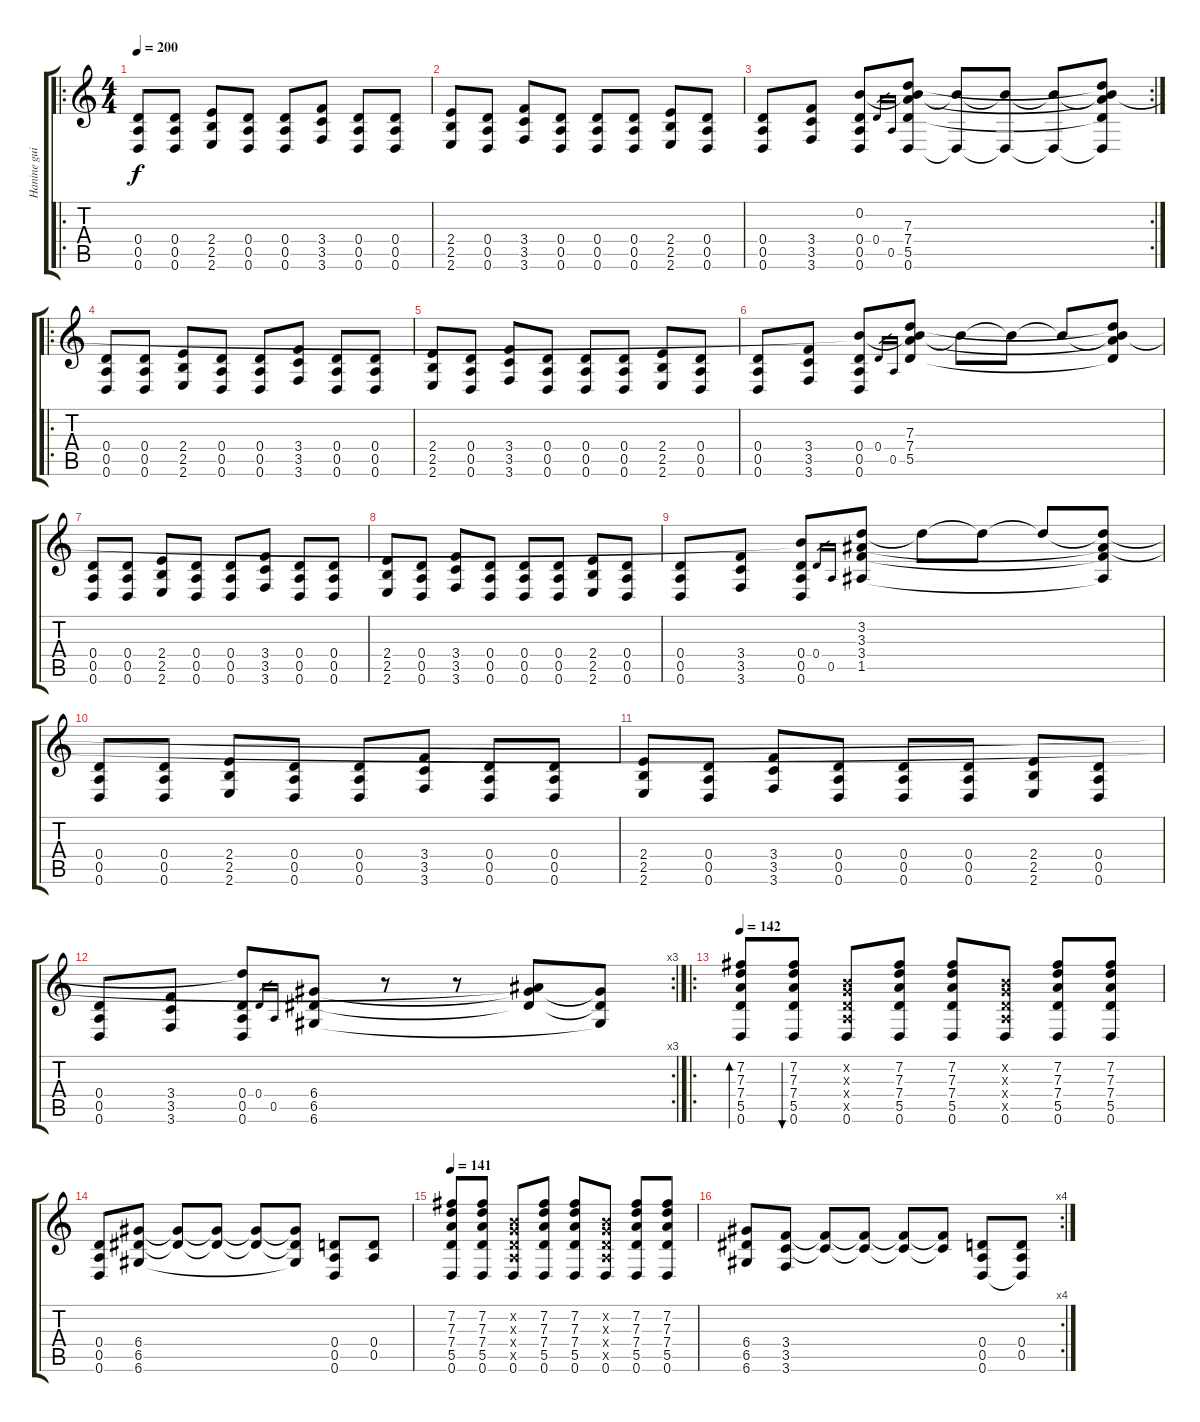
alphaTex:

\track ("Hanine guitars" "Hanine gui") {instrument distortionguitar}
\staff {score tabs}
\tuning (E4 B3 G3 D3 A2 D2) {hide}
\ro
\ts (4 4)
\tempo 200
\clef g2
\ks c
(0.4 0.5 0.6).8{dy f instrument distortionguitar} (0.4 0.5 0.6).8 (2.4 2.5 2.6).8 (0.4 0.5 0.6).8 (0.4 0.5 0.6).8 (3.4 3.5 3.6).8 (0.4 0.5 0.6).8 (0.4 0.5 0.6).8 |
(2.4 2.5 2.6).8 (0.4 0.5 0.6).8 (3.4 3.5 3.6).8 (0.4 0.5 0.6).8 (0.4 0.5 0.6).8 (0.4 0.5 0.6).8 (2.4 2.5 2.6).8 (0.4 0.5 0.6).8 |
\rc 2
(0.4 0.5 0.6).8 (3.4 3.5 3.6).8 (0.2 0.4 0.5 0.6).8 0.4.16{gr} 0.5.16{gr} (0.2{t} 7.3 7.4 5.5 0.6).8 (0.2{t} 0.6{t}).8 (0.2{t} 0.6{t}).8 (0.2{t} 0.6{t}).8 (0.2{t} 7.3{t} 7.4{t} 5.5{t} 0.6{t}).8 |
\ro
(0.4 0.5 0.6).8 (0.4 0.5 0.6).8 (2.4 2.5 2.6).8 (0.4 0.5 0.6).8 (0.4 0.5 0.6).8 (3.4 3.5 3.6).8 (0.4 0.5 0.6).8 (0.4 0.5 0.6).8 |
(2.4 2.5 2.6).8 (0.4 0.5 0.6).8 (3.4 3.5 3.6).8 (0.4 0.5 0.6).8 (0.4 0.5 0.6).8 (0.4 0.5 0.6).8 (2.4 2.5 2.6).8 (0.4 0.5 0.6).8 |
(0.4 0.5 0.6).8 (3.4 3.5 3.6).8 (0.2{t} 0.4 0.5 0.6).8 0.4.16{gr} 0.5.16{gr} (0.2{t} 7.3 7.4 5.5).8 0.2{t}.8 0.2{t}.8 0.2{t}.8 (0.2{t} 7.3{t} 7.4{t} 5.5{t}).8 |
(0.4 0.5 0.6).8 (0.4 0.5 0.6).8 (2.4 2.5 2.6).8 (0.4 0.5 0.6).8 (0.4 0.5 0.6).8 (3.4 3.5 3.6).8 (0.4 0.5 0.6).8 (0.4 0.5 0.6).8 |
(2.4 2.5 2.6).8 (0.4 0.5 0.6).8 (3.4 3.5 3.6).8 (0.4 0.5 0.6).8 (0.4 0.5 0.6).8 (0.4 0.5 0.6).8 (2.4 2.5 2.6).8 (0.4 0.5 0.6).8 |
(0.4 0.5 0.6).8 (3.4 3.5 3.6).8 (0.2{t} 0.4 0.5 0.6).8 0.4.16{gr} 0.5.16{gr} (3.2 3.3 3.4 1.5).8 3.2{t}.8 3.2{t}.8 3.2{t}.8 (3.2{t} 3.3{t} 3.4{t} 1.5{t}).8 |
(0.4 0.5 0.6).8 (0.4 0.5 0.6).8 (2.4 2.5 2.6).8 (0.4 0.5 0.6).8 (0.4 0.5 0.6).8 (3.4 3.5 3.6).8 (0.4 0.5 0.6).8 (0.4 0.5 0.6).8 |
(2.4 2.5 2.6).8 (0.4 0.5 0.6).8 (3.4 3.5 3.6).8 (0.4 0.5 0.6).8 (0.4 0.5 0.6).8 (0.4 0.5 0.6).8 (2.4 2.5 2.6).8 (0.4 0.5 0.6).8 |
\rc 3
(0.4 0.5 0.6).8 (3.4 3.5 3.6).8 (3.2{t} 0.4 0.5 0.6).8 0.4.16{gr} 0.5.16{gr} (6.4 6.5 6.6).8 r.8 r.8 (3.3{t} 6.4{t} 6.5{t}).8 (6.4{t} 6.5{t} 6.6{t}).8 |
\ro
\tempo 142
(7.2 7.3 7.4 5.5 0.6).8{bd 60} (7.2 7.3 7.4 5.5 0.6).8{bu 60} (0.2{x} 0.3{x} 0.4{x} 0.5{x} 0.6).8 (7.2 7.3 7.4 5.5 0.6).8 (7.2 7.3 7.4 5.5 0.6).8 (0.2{x} 0.3{x} 0.4{x} 0.5{x} 0.6).8 (7.2 7.3 7.4 5.5 0.6).8 (7.2 7.3 7.4 5.5 0.6).8 |
(0.4 0.5 0.6).8 (6.4 6.5 6.6).8 (6.4{t} 6.5{t}).8 (6.4{t} 6.5{t}).8 (6.4{t} 6.5{t}).8 (6.4{t} 6.5{t} 6.6{t}).8 (0.4 0.5 0.6).8 (0.4 0.5).8 |
\tempo 141
(7.2 7.3 7.4 5.5 0.6).8 (7.2 7.3 7.4 5.5 0.6).8 (0.2{x} 0.3{x} 0.4{x} 0.5{x} 0.6).8 (7.2 7.3 7.4 5.5 0.6).8 (7.2 7.3 7.4 5.5 0.6).8 (0.2{x} 0.3{x} 0.4{x} 0.5{x} 0.6).8 (7.2 7.3 7.4 5.5 0.6).8 (7.2 7.3 7.4 5.5 0.6).8 |
\rc 4
(6.4 6.5 6.6).8 (3.4 3.5 3.6).8 (3.4{t} 3.5{t}).8 (3.4{t} 3.5{t}).8 (3.4{t} 3.5{t}).8 (3.4{t} 3.5{t}).8 (0.4 0.5 0.6).8 (0.4 0.5 0.6{t}).8
